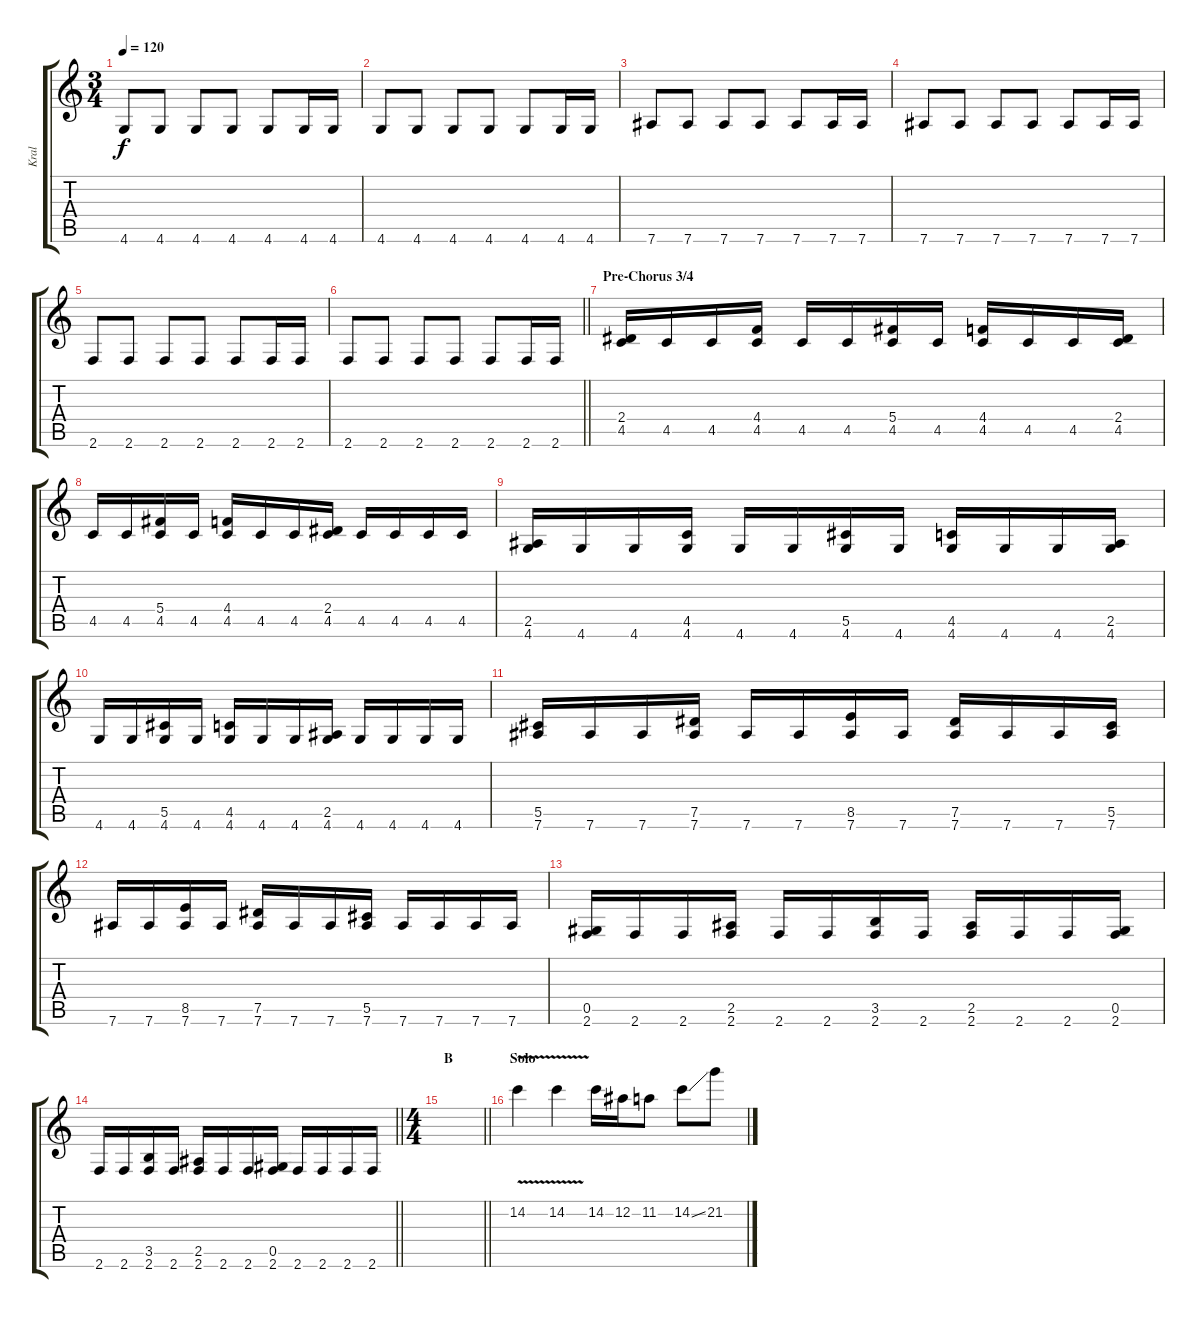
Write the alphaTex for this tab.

\track ("Kral" "Kral") {instrument distortionguitar}
\staff {score tabs}
\tuning (Eb4 Bb3 Gb3 Db3 Ab2 Eb2) {hide}
\ts (3 4)
\tempo 120
\clef g2
\ks c
4.6.8{dy f} 4.6.8 4.6.8 4.6.8 4.6.8 4.6.16 4.6.16 |
4.6.8 4.6.8 4.6.8 4.6.8 4.6.8 4.6.16 4.6.16 |
7.6.8 7.6.8 7.6.8 7.6.8 7.6.8 7.6.16 7.6.16 |
7.6.8 7.6.8 7.6.8 7.6.8 7.6.8 7.6.16 7.6.16 |
2.6.8 2.6.8 2.6.8 2.6.8 2.6.8 2.6.16 2.6.16 |
\barLineRight lightlight
2.6.8 2.6.8 2.6.8 2.6.8 2.6.8 2.6.16 2.6.16 |
\section ("" "Pre-Chorus 3/4")
(2.4 4.5).16 4.5.16 4.5.16 (4.4 4.5).16 4.5.16 4.5.16 (5.4 4.5).16 4.5.16 (4.4 4.5).16 4.5.16 4.5.16 (2.4 4.5).16 |
4.5.16 4.5.16 (5.4 4.5).16 4.5.16 (4.4 4.5).16 4.5.16 4.5.16 (2.4 4.5).16 4.5.16 4.5.16 4.5.16 4.5.16 |
(2.5 4.6).16 4.6.16 4.6.16 (4.5 4.6).16 4.6.16 4.6.16 (5.5 4.6).16 4.6.16 (4.5 4.6).16 4.6.16 4.6.16 (2.5 4.6).16 |
4.6.16 4.6.16 (5.5 4.6).16 4.6.16 (4.5 4.6).16 4.6.16 4.6.16 (2.5 4.6).16 4.6.16 4.6.16 4.6.16 4.6.16 |
(5.5 7.6).16 7.6.16 7.6.16 (7.5 7.6).16 7.6.16 7.6.16 (8.5 7.6).16 7.6.16 (7.5 7.6).16 7.6.16 7.6.16 (5.5 7.6).16 |
7.6.16 7.6.16 (8.5 7.6).16 7.6.16 (7.5 7.6).16 7.6.16 7.6.16 (5.5 7.6).16 7.6.16 7.6.16 7.6.16 7.6.16 |
(0.5 2.6).16 2.6.16 2.6.16 (2.5 2.6).16 2.6.16 2.6.16 (3.5 2.6).16 2.6.16 (2.5 2.6).16 2.6.16 2.6.16 (0.5 2.6).16 |
\barLineRight lightlight
2.6.16 2.6.16 (3.5 2.6).16 2.6.16 (2.5 2.6).16 2.6.16 2.6.16 (0.5 2.6).16 2.6.16 2.6.16 2.6.16 2.6.16 |
\ts (4 4)
\section ("" "B")
\barLineRight lightlight
|
\section ("" "Solo")
14.2{v}.4{volume 16} 14.2{v}.4 14.2.16 12.2.16 11.2.8 14.2{ss}.8 21.2.8
